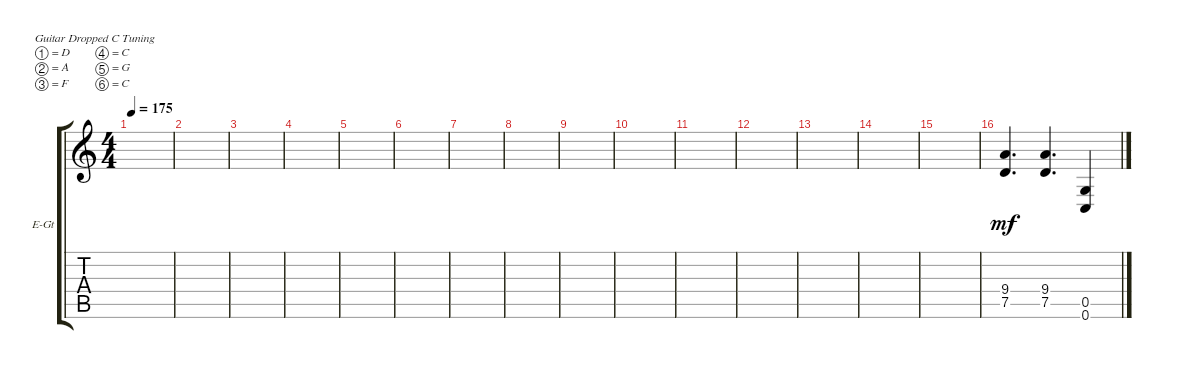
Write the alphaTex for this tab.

\defaultSystemsLayout 4
\bracketExtendMode groupsimilarinstruments
\firstSystemTrackNameOrientation horizontal
\otherSystemsTrackNameOrientation horizontal
\track ("Electric Guitar" "E-Gt") {instrument overdrivenguitar}
\staff {score tabs}
\tuning (D4 A3 F3 C3 G2 C2)
\ts (4 4)
\tempo 175
\clef g2
\ks c
|
|
|
|
|
|
|
|
|
|
|
|
|
|
|
(7.5 9.4).4{d dy mf} (9.4 7.5).4{d} (0.6 0.5).4
